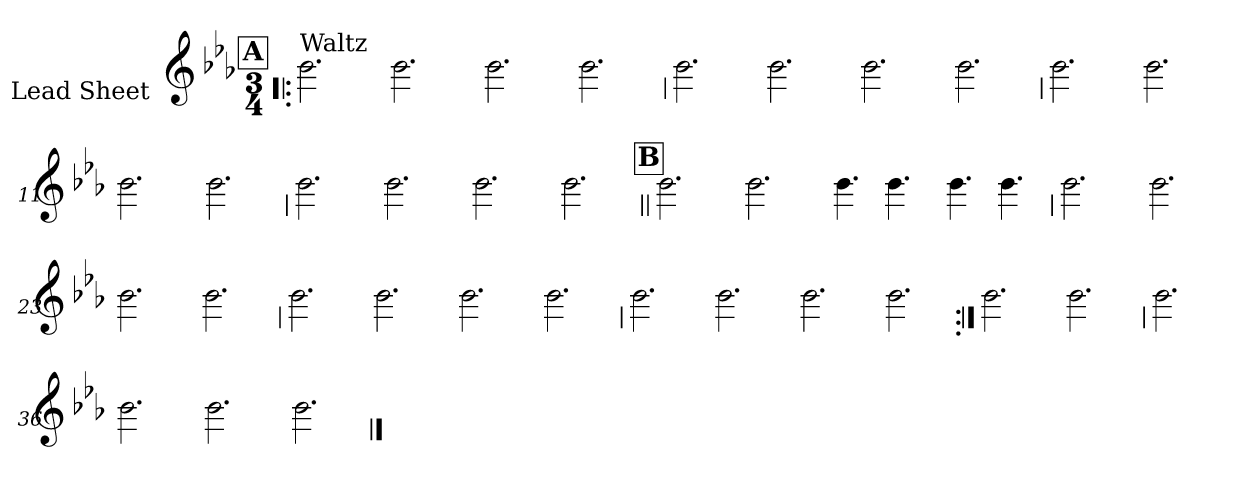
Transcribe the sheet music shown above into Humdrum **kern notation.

**kern
*part1
*staff1
*I"Lead Sheet
*stria0
*clefG2
*k[b-e-a-]
*E-:
*M3/4
!!LO:REH:place=s1:a:t=A
=1!|:
!LO:TX:a:t=Waltz
2.b-
=2-
2.b-
=3-
2.b-
=4-
2.b-
!!LO:LB:g=z
=5
2.b-
=6-
2.b-
=7-
2.b-
=8-
2.b-
!!LO:LB:g=z
=9
2.b-
=10-
2.b-
=11-
2.b-
=12-
2.b-
!!LO:LB:g=z
=13
2.b-
=14-
2.b-
=15-
2.b-
=16-
2.b-
!!LO:LB:g=z
!!LO:REH:place=s1:a:t=B
=17||
2.b-
=18-
2.b-
=19-
4.b-
4.b-
=20-
4.b-
4.b-
!!LO:LB:g=z
=21
2.b-
=22-
2.b-
=23-
2.b-
=24-
2.b-
!!LO:LB:g=z
=25
2.b-
=26-
2.b-
=27-
2.b-
=28-
2.b-
!!LO:LB:g=z
=29
2.b-
=30-
2.b-
=31-
2.b-
=32-
2.b-
!!LO:LB:g=z
=33:|!
2.b-
=34-
2.b-
!!LO:LB:g=z
=35
2.b-
=36-
2.b-
=37-
2.b-
=38-
2.b-
==
*-
